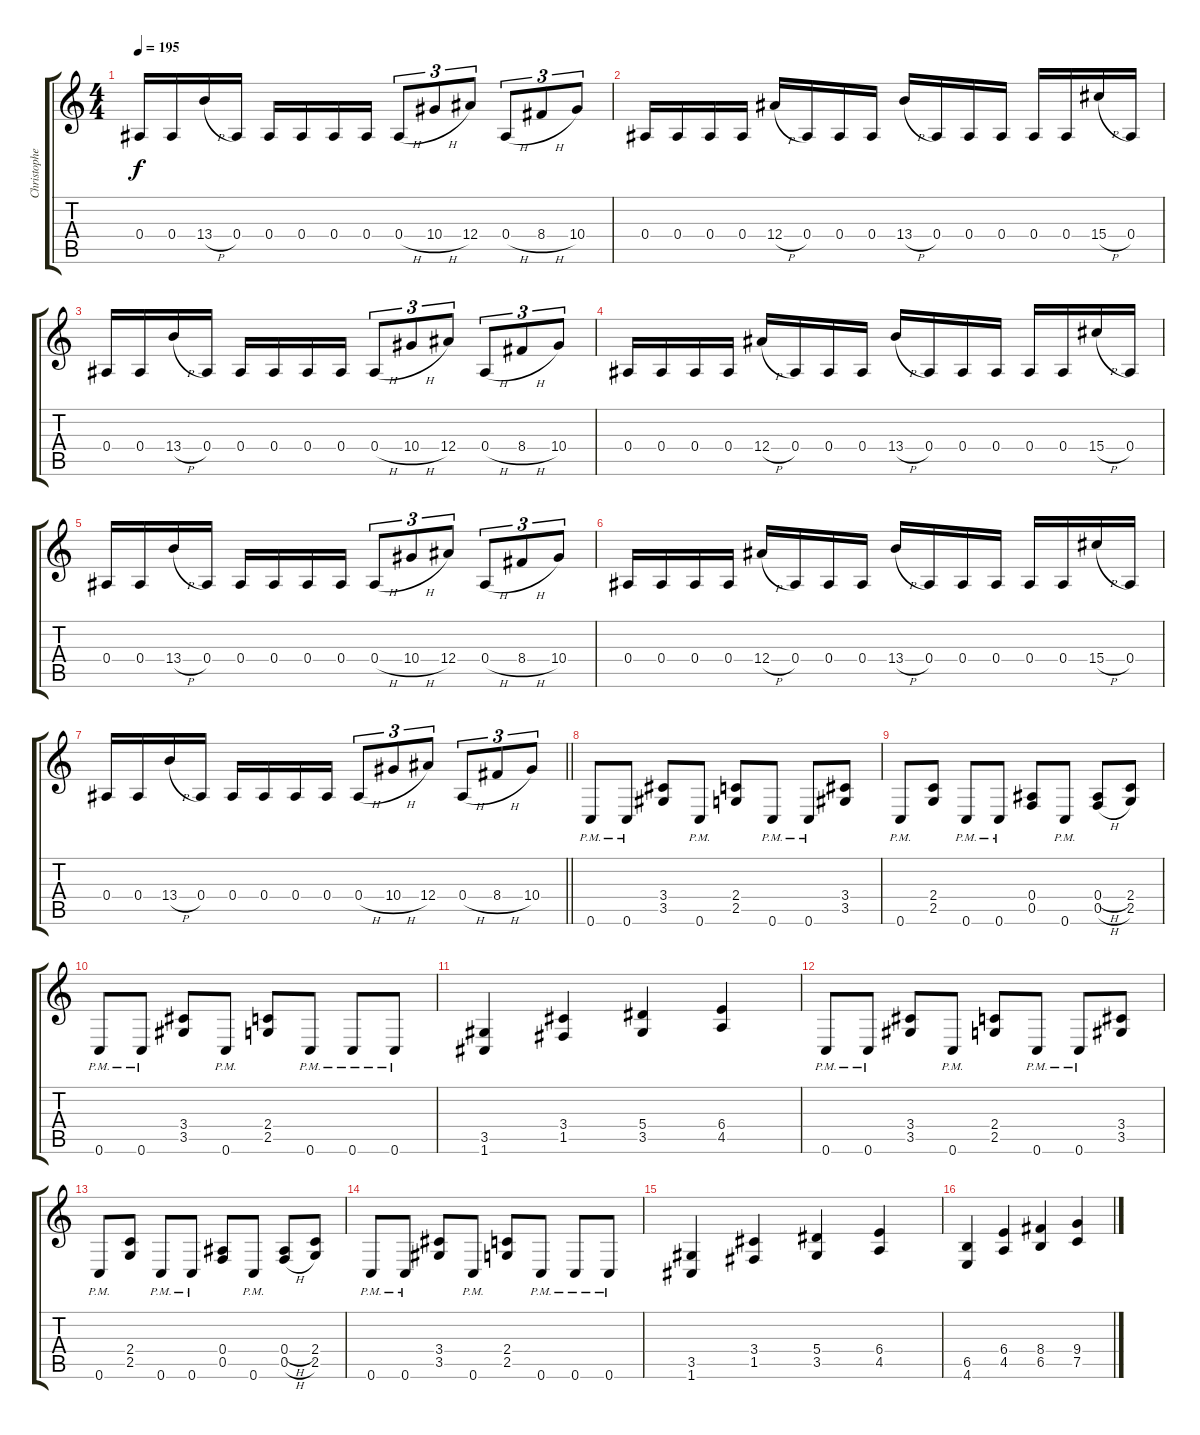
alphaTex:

\track ("Christopher Amott" "Christophe") {instrument distortionguitar}
\staff {score tabs}
\tuning (C4 G3 Eb3 Bb2 F2 C2) {hide}
\ts (4 4)
\tempo 195
\clef g2
\ks c
0.4.16{dy f} 0.4.16 13.4{h}.16 0.4.16 0.4.16 0.4.16 0.4.16 0.4.16 0.4{h}.8{tu (3 2)} 10.4{h}.8{tu (3 2)} 12.4.8{tu (3 2)} 0.4{h}.8{tu (3 2)} 8.4{h}.8{tu (3 2)} 10.4.8{tu (3 2)} |
0.4.16 0.4.16 0.4.16 0.4.16 12.4{h}.16 0.4.16 0.4.16 0.4.16 13.4{h}.16 0.4.16 0.4.16 0.4.16 0.4.16 0.4.16 15.4{h}.16 0.4.16 |
0.4.16 0.4.16 13.4{h}.16 0.4.16 0.4.16 0.4.16 0.4.16 0.4.16 0.4{h}.8{tu (3 2)} 10.4{h}.8{tu (3 2)} 12.4.8{tu (3 2)} 0.4{h}.8{tu (3 2)} 8.4{h}.8{tu (3 2)} 10.4.8{tu (3 2)} |
0.4.16 0.4.16 0.4.16 0.4.16 12.4{h}.16 0.4.16 0.4.16 0.4.16 13.4{h}.16 0.4.16 0.4.16 0.4.16 0.4.16 0.4.16 15.4{h}.16 0.4.16 |
0.4.16 0.4.16 13.4{h}.16 0.4.16 0.4.16 0.4.16 0.4.16 0.4.16 0.4{h}.8{tu (3 2)} 10.4{h}.8{tu (3 2)} 12.4.8{tu (3 2)} 0.4{h}.8{tu (3 2)} 8.4{h}.8{tu (3 2)} 10.4.8{tu (3 2)} |
0.4.16 0.4.16 0.4.16 0.4.16 12.4{h}.16 0.4.16 0.4.16 0.4.16 13.4{h}.16 0.4.16 0.4.16 0.4.16 0.4.16 0.4.16 15.4{h}.16 0.4.16 |
\barLineRight lightlight
0.4.16 0.4.16 13.4{h}.16 0.4.16 0.4.16 0.4.16 0.4.16 0.4.16 0.4{h}.8{tu (3 2)} 10.4{h}.8{tu (3 2)} 12.4.8{tu (3 2)} 0.4{h}.8{tu (3 2)} 8.4{h}.8{tu (3 2)} 10.4.8{tu (3 2)} |
0.6{pm}.8 0.6{pm}.8 (3.4 3.5).8 0.6{pm}.8 (2.4 2.5).8 0.6{pm}.8 0.6{pm}.8 (3.4 3.5).8 |
0.6{pm}.8 (2.4 2.5).8 0.6{pm}.8 0.6{pm}.8 (0.4 0.5).8 0.6{pm}.8 (0.4{h} 0.5{h}).8 (2.4 2.5).8 |
0.6{pm}.8 0.6{pm}.8 (3.4 3.5).8 0.6{pm}.8 (2.4 2.5).8 0.6{pm}.8 0.6{pm}.8 0.6{pm}.8 |
(3.5 1.6).4 (3.4 1.5).4 (5.4 3.5).4 (6.4 4.5).4 |
0.6{pm}.8 0.6{pm}.8 (3.4 3.5).8 0.6{pm}.8 (2.4 2.5).8 0.6{pm}.8 0.6{pm}.8 (3.4 3.5).8 |
0.6{pm}.8 (2.4 2.5).8 0.6{pm}.8 0.6{pm}.8 (0.4 0.5).8 0.6{pm}.8 (0.4{h} 0.5{h}).8 (2.4 2.5).8 |
0.6{pm}.8 0.6{pm}.8 (3.4 3.5).8 0.6{pm}.8 (2.4 2.5).8 0.6{pm}.8 0.6{pm}.8 0.6{pm}.8 |
(3.5 1.6).4 (3.4 1.5).4 (5.4 3.5).4 (6.4 4.5).4 |
(6.5 4.6).4 (6.4 4.5).4 (8.4 6.5).4 (9.4 7.5).4
